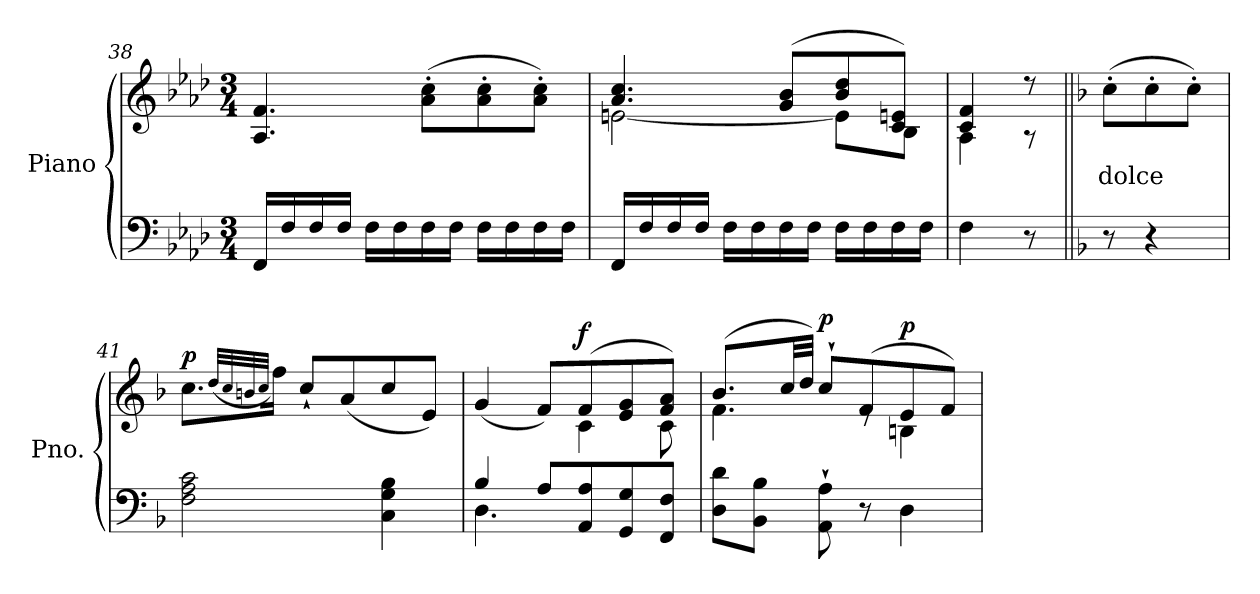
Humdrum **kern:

**kern	**kern	**text	**dynam
*part1	*part1	*part1	*part1
*staff2	*staff1	*staff1	*staff1/2
*I"Piano	*	*	*
*I'Pno.	*	*	*
*clefF4	*clefG2	*	*
*k[b-e-a-d-]	*k[b-e-a-d-]	*	*
*M3/4	*M3/4	*	*
=38	=38	=38	=38
16FF/LL	4.A-/ 4.f/	.	.
16F/	.	.	.
16F/	.	.	.
16F/JJ	.	.	.
16F\LL	.	.	.
16F\	.	.	.
16F\	(>8a-\' 8cc\'L	.	.
16F\JJ	.	.	.
16F\LL	8a-\' 8cc\'	.	.
16F\	.	.	.
16F\	8a-\' 8cc\'J)	.	.
16F\JJ	.	.	.
=39	=39	=39	=39
*	*^	*	*
16FF/LL	4.a-/ 4.cc/	[2en\	.	.
16F/	.	.	.	.
16F/	.	.	.	.
16F/JJ	.	.	.	.
16F\LL	.	.	.	.
16F\	.	.	.	.
16F\	(>8g/ 8b-/L	.	.	.
16F\JJ	.	.	.	.
16F\LL	8b-/ 8dd-/	8e\L]	.	.
16F\	.	.	.	.
16F\	8c/ 8en/J)	8B-\J	.	.
16F\JJ	.	.	.	.
=40	=40	=40	=40	=40
4F\	4c/ 4f/	4A-\	.	.
8r	8r	8r	.	.
*	*v	*v	*	*
!!LO:LB:g=z
=40X5||	=40X5||	=40X5||	=40X5||
*k[b-]	*k[b-]	*	*
*	*^	*	*
!	!	!	!LO:LY:b	!
*	*v	*v	*	*
8r	(>8cc'\L	dolce	.
4r	8cc'\	.	.
.	8cc'\J)	.	.
=41	=41	=41	=41
!	!	!	!LO:DY:b=2
2F\ 2A\ 2c\	8.cc\L	.	p
.	(<32qdd/LLL	.	.
.	32qcc/	.	.
.	32qbn/	.	.
.	32qcc/JJJ	.	.
.	16ff\Jk)	.	.
.	8cc`/L	.	.
.	(<8a/	.	.
4C\ 4G\ 4B-\	8cc/	.	.
.	8e/J)	.	.
=42	=42	=42	=42
*^	*^	*	*
4B-/	4.D\	(<4g/	4.ryy	.	.
8A/L	.	8f/L)	.	.	.
!	!	!	!	!	!LO:DY:b
8AA/ 8A/	4.ryy	(>8f/	4c\	.	f
8GG/ 8G/	.	8e/ 8g/	.	.	.
8FF/ 8F/J	.	8f/ 8a/J)	8c\	.	.
*v	*v	*	*	*	*
=43	=43	=43	=43	=43
8D\ 8d\L	(>8.b-/L	4.f\	.	.
8BB-\ 8B-\J	.	.	.	.
.	32cc/LL	.	.	.
.	32dd/JJJ)	.	.	.
!	!	!	!	!LO:DY:a
8AA\` 8A\`	8cc`/L	.	.	p
8r	(>8f/	8re	.	.
!	!	!	!	!LO:DY:b=2
4D\	8e/	4Bn\	.	p
.	8f/J)	.	.	.
*	*v	*v	*	*
=	=	=	=
*-	*-	*-	*-
